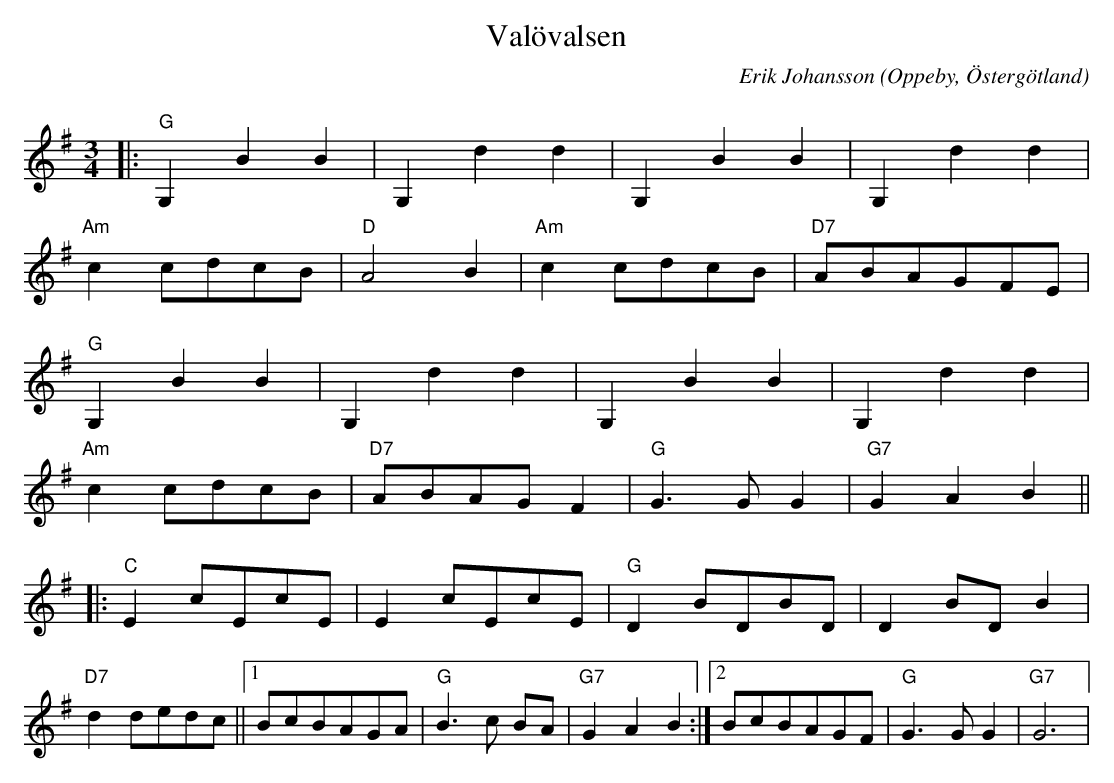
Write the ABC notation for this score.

X:1
T:Valövalsen
C:Erik Johansson
O:Oppeby, Östergötland
Q:140
M:3/4
L:1/8
K:G
|:"G"G,2B2B2|G,2d2d2 |G,2B2B2|G,2d2d2 |
"Am" c2 cdcB| "D" A4 B2 | "Am" c2 cdcB |"D7" ABAGFE |
"G"G,2B2B2|G,2d2d2 |G,2B2B2|G,2d2d2 |
"Am" c2 cdcB| "D7" ABAGF2 | "G" G3 G G2 |"G7" G2A2B2 ||
|:"C"E2 cEcE |E2 cEcE|"G" D2 BDBD |D2 BD B2 |
"D7"d2 dedc||1 BcBAGA|"G"B3 c BA|"G7" G2A2B2:|2 BcBAGF|"G" G3 G G2| "G7" G6 |
